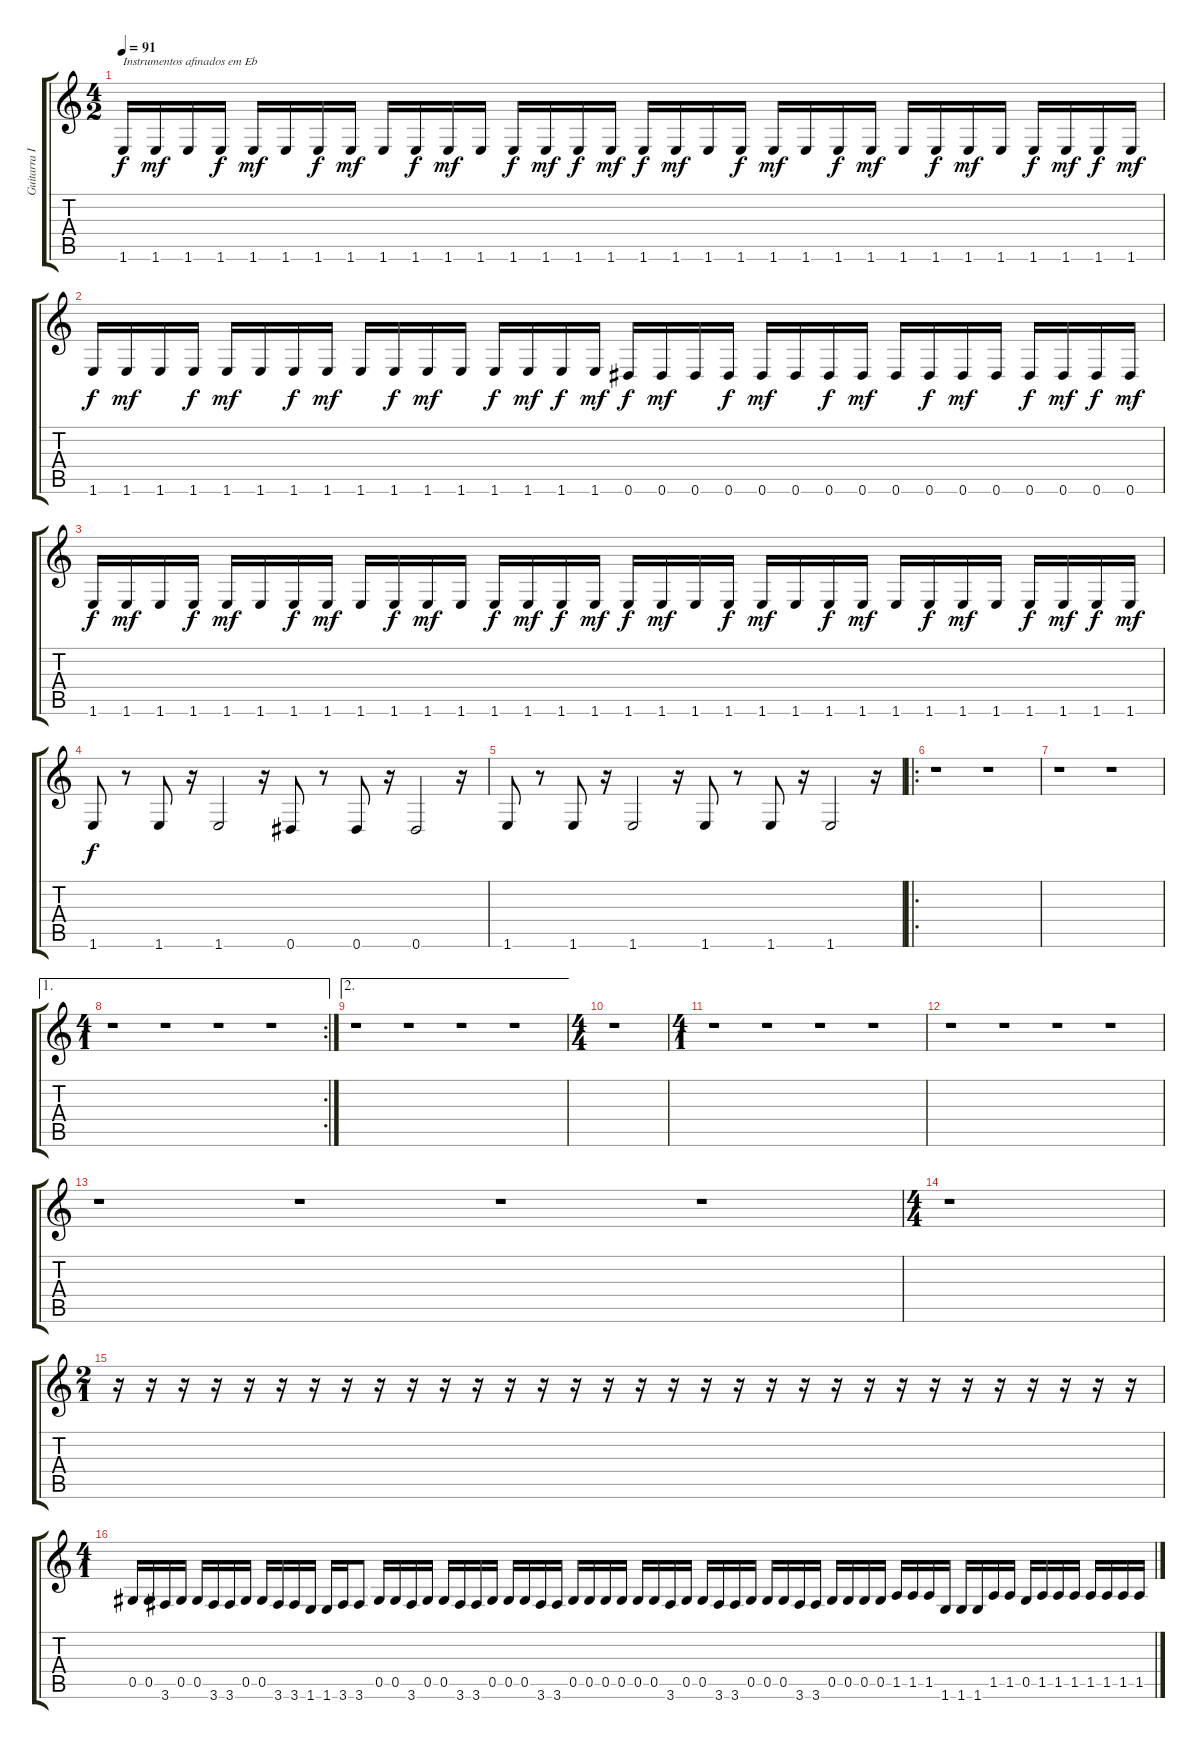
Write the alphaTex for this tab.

\track ("Guitarra II" "Guitarra I") {instrument distortionguitar}
\staff {score tabs}
\tuning (Eb4 Bb3 Gb3 Db3 Ab2 Eb2) {hide}
\ts (4 2)
\tempo 91
\clef g2
\ks c
1.6.16{txt "Instrumentos afinados em Eb" dy f instrument distortionguitar} 1.6.16{dy mf} 1.6.16 1.6.16{dy f} 1.6.16{dy mf} 1.6.16 1.6.16{dy f} 1.6.16{dy mf} 1.6.16 1.6.16{dy f} 1.6.16{dy mf} 1.6.16 1.6.16{dy f} 1.6.16{dy mf} 1.6.16{dy f} 1.6.16{dy mf} 1.6.16{dy f} 1.6.16{dy mf} 1.6.16 1.6.16{dy f} 1.6.16{dy mf} 1.6.16 1.6.16{dy f} 1.6.16{dy mf} 1.6.16 1.6.16{dy f} 1.6.16{dy mf} 1.6.16 1.6.16{dy f} 1.6.16{dy mf} 1.6.16{dy f} 1.6.16{dy mf} |
1.6.16{dy f} 1.6.16{dy mf} 1.6.16 1.6.16{dy f} 1.6.16{dy mf} 1.6.16 1.6.16{dy f} 1.6.16{dy mf} 1.6.16 1.6.16{dy f} 1.6.16{dy mf} 1.6.16 1.6.16{dy f} 1.6.16{dy mf} 1.6.16{dy f} 1.6.16{dy mf} 0.6.16{dy f} 0.6.16{dy mf} 0.6.16 0.6.16{dy f} 0.6.16{dy mf} 0.6.16 0.6.16{dy f} 0.6.16{dy mf} 0.6.16 0.6.16{dy f} 0.6.16{dy mf} 0.6.16 0.6.16{dy f} 0.6.16{dy mf} 0.6.16{dy f} 0.6.16{dy mf} |
1.6.16{dy f} 1.6.16{dy mf} 1.6.16 1.6.16{dy f} 1.6.16{dy mf} 1.6.16 1.6.16{dy f} 1.6.16{dy mf} 1.6.16 1.6.16{dy f} 1.6.16{dy mf} 1.6.16 1.6.16{dy f} 1.6.16{dy mf} 1.6.16{dy f} 1.6.16{dy mf} 1.6.16{dy f} 1.6.16{dy mf} 1.6.16 1.6.16{dy f} 1.6.16{dy mf} 1.6.16 1.6.16{dy f} 1.6.16{dy mf} 1.6.16 1.6.16{dy f} 1.6.16{dy mf} 1.6.16 1.6.16{dy f} 1.6.16{dy mf} 1.6.16{dy f} 1.6.16{dy mf} |
1.6.8{dy f} r.8 1.6.8 r.16 1.6.2 r.16 0.6.8 r.8 0.6.8 r.16 0.6.2 r.16 |
1.6.8 r.8 1.6.8 r.16 1.6.2 r.16 1.6.8 r.8 1.6.8 r.16 1.6.2 r.16 |
\ro
r.1 r.1 |
r.1 r.1 |
\ae 1
\rc 2
\ts (4 1)
r.1 r.1 r.1 r.1 |
\ae 2
r.1 r.1 r.1 r.1 |
\ts (4 4)
r.1 |
\ts (4 1)
r.1 r.1 r.1 r.1 |
r.1 r.1 r.1 r.1 |
r.1 r.1 r.1 r.1 |
\ts (4 4)
r.1 |
\ts (2 1)
r.16 r.16 r.16 r.16 r.16 r.16 r.16 r.16 r.16 r.16 r.16 r.16 r.16 r.16 r.16 r.16 r.16 r.16 r.16 r.16 r.16 r.16 r.16 r.16 r.16 r.16 r.16 r.16 r.16 r.16 r.16 r.16 |
\ts (4 1)
0.5.16 0.5.16 3.6.16 0.5.16 0.5.16 3.6.16 3.6.16 0.5.16 0.5.16 3.6.16 3.6.16 1.6.16 1.6.16 3.6.16 3.6.8 0.5.16 0.5.16 3.6.16 0.5.16 0.5.16 3.6.16 3.6.16 0.5.16 0.5.16 0.5.16 3.6.16 3.6.16 0.5.16 0.5.16 0.5.16 0.5.16 0.5.16 0.5.16 3.6.16 0.5.16 0.5.16 3.6.16 3.6.16 0.5.16 0.5.16 0.5.16 3.6.16 3.6.16 0.5.16 0.5.16 0.5.16 0.5.16 1.5.16 1.5.16 1.5.16 1.6.16 1.6.16 1.6.16 1.5.16 1.5.16 0.5.16 1.5.16 1.5.16 1.5.16 1.5.16 1.5.16 1.5.16 1.5.16
